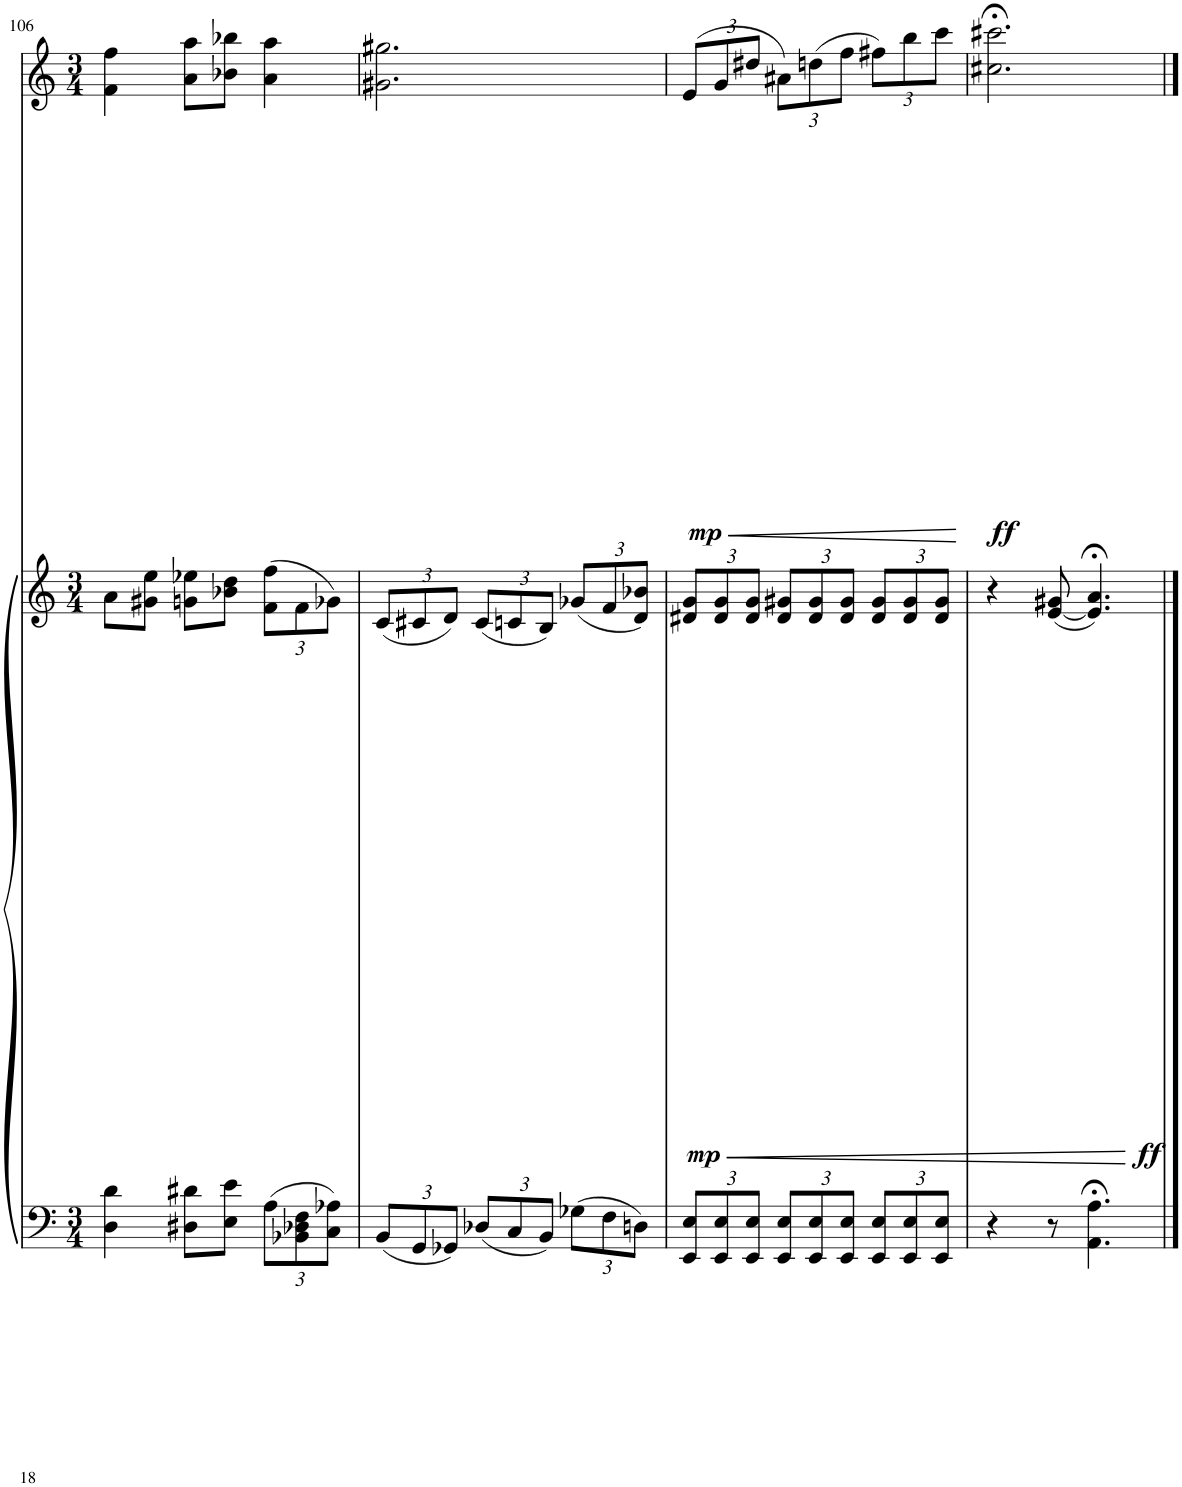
**kern	**kern	**dynam	**kern	**dynam
*part2	*part2	*part2	*part1	*part1
*staff3	*staff2	*staff2/3	*staff1	*staff1
*I"Piano	*	*	*I"Viola	*
*I'Pno	*	*	*I'Vla	*
!!LO:PB:g=z
*clefF4	*clefG2	*	*clefG2	*
*k[]	*k[]	*	*k[]	*
*M3/4	*M3/4	*	*M3/4	*
=106	=106	=106	=106	=106
4D\ 4d\	8a\L	.	4f\ 4ff\	.
.	8g#X\ 8ee\J	.	.	.
8D#X\ 8d#X\L	8gn\ 8ee-X\L	.	8a\ 8aa\L	.
8E\ 8e\J	8b-X\ 8dd\J	.	8b-X\ 8bb-X\J	.
*Xbrackettup	*Xbrackettup	*	*	*
12A\L	(12f\ 12ff\L	.	4a\ 4aa\	.
12BB-X\ 12D-X\ 12F\	12f\	.	.	.
12C\ 12A-X\J	12g-X\J)	.	.	.
=107	=107	=107	=107	=107
12BB/L	(12c/L	.	2.g#X\ 2.gg#X\	.
12GG/	12c#X/	.	.	.
12GG-X/J	12d/J)	.	.	.
12D-X/L	(12c#/L	.	.	.
12C/	12cn/	.	.	.
12BB/J	12B/J)	.	.	.
12G-X\L	(12g-X/L	.	.	.
12F\	12f/	.	.	.
12Dn\J	12d/ 12b-X/J)	.	.	.
=108	=108	=108	=108	=108
*	*	*	*Xbrackettup	*
!	!	!LO:DY:b	!	!LO:DY:b
12EE/ 12E/L	12d#X/ 12g/L	mp	(12e/L	mp
12EE/ 12E/	12d#/ 12g/	.	12g/	.
12EE/ 12E/J	12d#/ 12g/J	.	12dd#X/J	.
12EE/ 12E/L	12d#/ 12g#X/L	.	12a#X\L)	.
12EE/ 12E/	12d#/ 12g#/	.	(12ddn\	.
12EE/ 12E/J	12d#/ 12g#/J	.	12ff\J	.
12EE/ 12E/L	12d#/ 12g#/L	.	12ff#X\L)	.
12EE/ 12E/	12d#/ 12g#/	.	12bb\	.
12EE/ 12E/J	12d#/ 12g#/J	.	12ccc\J	.
=109	=109	=109	=109	=109
!	!	!	!	!LO:DY:b
4r	4r	.	2.cc#X\;< 2.ccc#X\;<	ff
!	!	!LO:DY:b	!	!
8r	([8e/ 8g#X/	ff	.	.
4.AA\;< 4.A\;<	4.e/];< 4.a/;<)	.	.	.
==	==	==	==	==
*-	*-	*-	*-	*-
